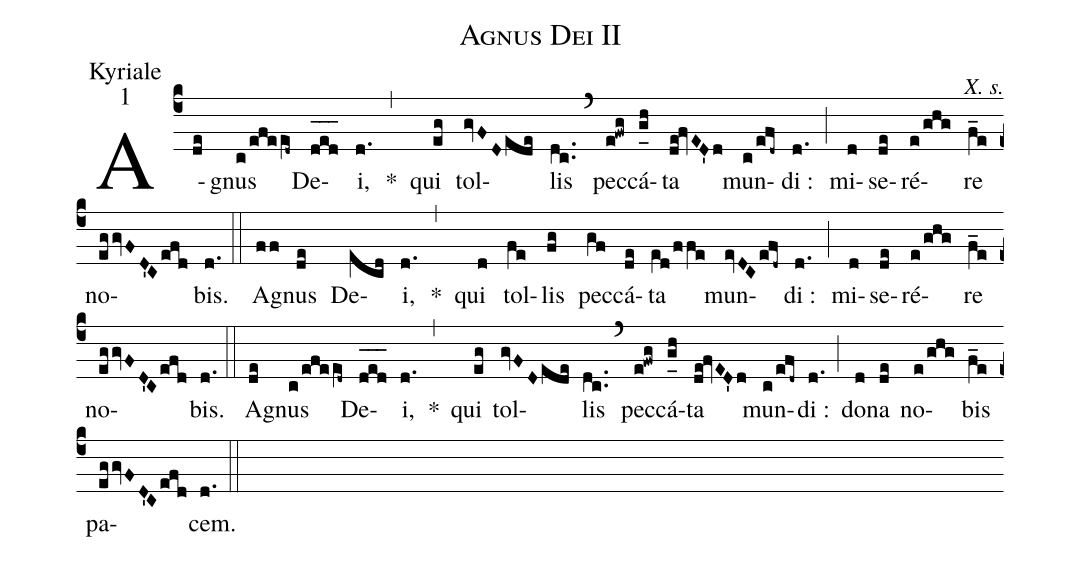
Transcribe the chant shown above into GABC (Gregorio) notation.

name:Agnus Dei II;
office-part:Kyriale;
mode:1;
commentary:X. s.;
%%
(c4) A(de)gnus(c/efee[ll:1]d~) De(d_[oh:h]e_[oh:h]d_[oh:h])i,(d.) <clear>*(,) qui(eg) tol(gvFDede)lis(dc..) (`) pec(e!fwg)cá(g_[uh:l]h)ta(de!fvED'd) mun(c/efd~)di :(d.) (;) mi(d)se(de)ré(e/ghg)re(f_e) no(eggvFD'Cefd)bis.(d.) (::)
A(ff)gnus(de) De(ecd)i,(d.) <clear>*(,) qui(d) tol(fe)lis(fg) pec(gf)cá(de)ta(e[ll:1]d/ffe) mun(evDCefd~)di :(d.) (;) mi(d)se(de)ré(e/ghg)re(f_e) no(eggvFD'Cefd)bis.(d.) (::)
A(de)gnus(c/efee[ll:1]d~) De(d_[oh:h]e_[oh:h]d_[oh:h])i,(d.) <clear>*(,) qui(eg) tol(gvFDede)lis(dc..) (`) pec(e!fwg)cá(g_[uh:l]h)ta(de!fvED'd) mun(c/efd~)di :(d.) (;) do(d)na(de) no(e/ghg)bis(f_e) pa(eggvFD'Cefd)cem.(d.) (::)
